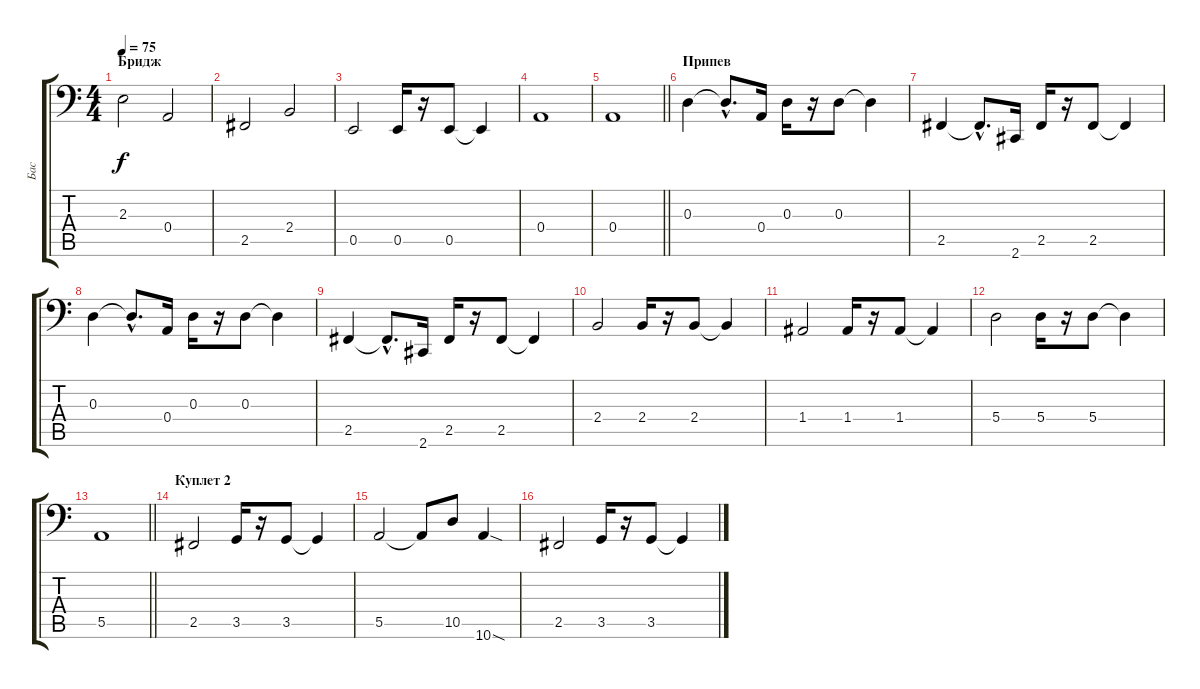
\track ("Бас" "Бас") {instrument electricbassfinger}
\staff {score tabs}
\tuning (C3 G2 D2 A1 E1 B0) {hide}
\ts (4 4)
\section ("" "Бридж")
\tempo 75
\clef f4
\ks c
2.3.2{dy f volume 9 instrument electricbassfinger} 0.4.2 |
2.5.2 2.4.2 |
0.5.2 0.5.16 r.16 0.5.8 0.5{t}.4 |
0.4.1 |
\barLineRight lightlight
0.4.1 |
\section ("" "Припев")
0.3.4 0.3{hac t}.8{d} 0.4.16 0.3.16 r.16 0.3.8 0.3{t}.4 |
2.5.4 2.5{hac t}.8{d} 2.6.16 2.5.16 r.16 2.5.8 2.5{t}.4 |
0.3.4 0.3{hac t}.8{d} 0.4.16 0.3.16 r.16 0.3.8 0.3{t}.4 |
2.5.4 2.5{hac t}.8{d} 2.6.16 2.5.16 r.16 2.5.8 2.5{t}.4 |
2.4.2 2.4.16 r.16 2.4.8 2.4{t}.4 |
1.4.2 1.4.16 r.16 1.4.8 1.4{t}.4 |
5.4.2 5.4.16 r.16 5.4.8 5.4{t}.4 |
\barLineRight lightlight
5.5.1 |
\section ("" "Куплет 2")
2.5.2 3.5.16 r.16 3.5.8 3.5{t}.4 |
5.5.2 5.5{t}.8 10.5.8 10.6{sod}.4 |
2.5.2 3.5.16 r.16 3.5.8 3.5{t}.4
